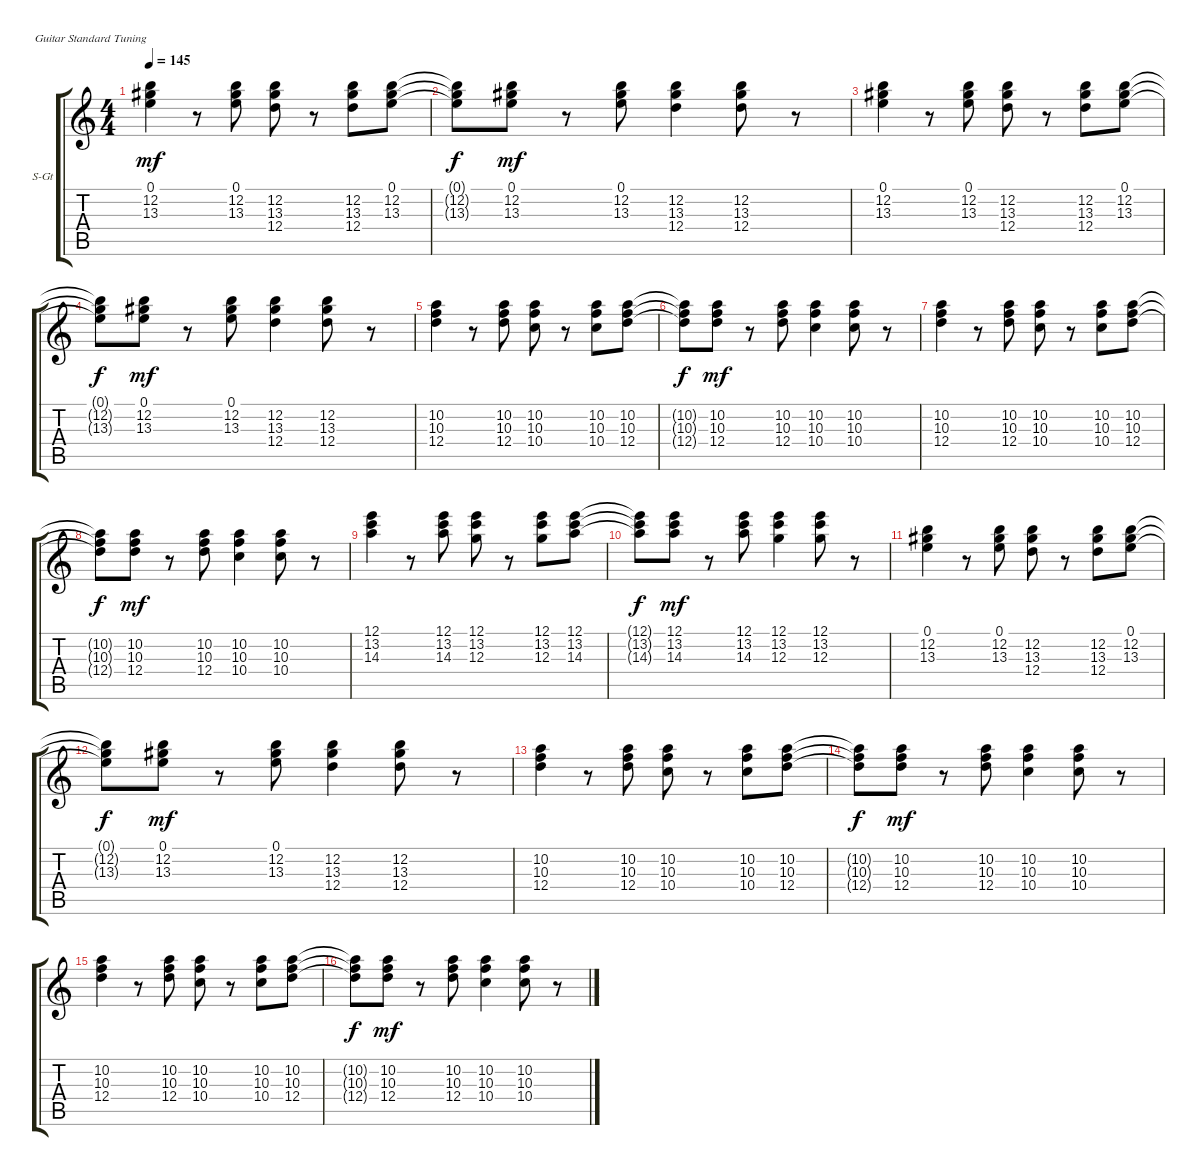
\bracketExtendMode groupsimilarinstruments
\firstSystemTrackNameOrientation horizontal
\otherSystemsTrackNameOrientation horizontal
\track ("Riff" "S-Gt") {instrument pad3polysynth}
\staff {score tabs}
\tuning (E4 B3 G3 D3 A2 E2)
\displaytranspose 12
\ts (4 4)
\tempo 145
\clef g2
\ks c
(0.1 12.2 13.3).4{dy mf} r.8 (0.1 12.2 13.3).8 (12.2 13.3 12.4).8 r.8 (12.2 13.3 12.4).8 (0.1 12.2 13.3).8 |
(0.1{t} 12.2{t} 13.3{t}).8{dy f} (0.1 12.2 13.3).8{dy mf} r.8 (0.1 12.2 13.3).8 (12.2 13.3 12.4).4 (12.2 13.3 12.4).8 r.8 |
(0.1 12.2 13.3).4 r.8 (0.1 12.2 13.3).8 (12.2 13.3 12.4).8 r.8 (12.2 13.3 12.4).8 (0.1 12.2 13.3).8 |
(0.1{t} 12.2{t} 13.3{t}).8{dy f} (0.1 12.2 13.3).8{dy mf} r.8 (0.1 12.2 13.3).8 (12.2 13.3 12.4).4 (12.2 13.3 12.4).8 r.8 |
(10.2 10.3 12.4).4 r.8 (10.2 10.3 12.4).8 (10.2 10.3 10.4).8 r.8 (10.2 10.3 10.4).8 (10.2 10.3 12.4).8 |
(10.2{t} 10.3{t} 12.4{t}).8{dy f} (10.2 10.3 12.4).8{dy mf} r.8 (10.2 10.3 12.4).8 (10.2 10.3 10.4).4 (10.2 10.3 10.4).8 r.8 |
(10.2 10.3 12.4).4 r.8 (10.2 10.3 12.4).8 (10.2 10.3 10.4).8 r.8 (10.2 10.3 10.4).8 (10.2 10.3 12.4).8 |
(10.2{t} 10.3{t} 12.4{t}).8{dy f} (10.2 10.3 12.4).8{dy mf} r.8 (10.2 10.3 12.4).8 (10.2 10.3 10.4).4 (10.2 10.3 10.4).8 r.8 |
(12.1 13.2 14.3).4 r.8 (12.1 13.2 14.3).8 (12.1 13.2 12.3).8 r.8 (12.1 13.2 12.3).8 (12.1 13.2 14.3).8 |
(12.1{t} 13.2{t} 14.3{t}).8{dy f} (12.1 13.2 14.3).8{dy mf} r.8 (12.1 13.2 14.3).8 (12.1 13.2 12.3).4 (12.1 13.2 12.3).8 r.8 |
(0.1 12.2 13.3).4 r.8 (0.1 12.2 13.3).8 (12.2 13.3 12.4).8 r.8 (12.2 13.3 12.4).8 (0.1 12.2 13.3).8 |
(0.1{t} 12.2{t} 13.3{t}).8{dy f} (0.1 12.2 13.3).8{dy mf} r.8 (0.1 12.2 13.3).8 (12.2 13.3 12.4).4 (12.2 13.3 12.4).8 r.8 |
(10.2 10.3 12.4).4 r.8 (10.2 10.3 12.4).8 (10.2 10.3 10.4).8 r.8 (10.2 10.3 10.4).8 (10.2 10.3 12.4).8 |
(10.2{t} 10.3{t} 12.4{t}).8{dy f} (10.2 10.3 12.4).8{dy mf} r.8 (10.2 10.3 12.4).8 (10.2 10.3 10.4).4 (10.2 10.3 10.4).8 r.8 |
(10.2 10.3 12.4).4 r.8 (10.2 10.3 12.4).8 (10.2 10.3 10.4).8 r.8 (10.2 10.3 10.4).8 (10.2 10.3 12.4).8 |
(10.2{t} 10.3{t} 12.4{t}).8{dy f} (10.2 10.3 12.4).8{dy mf} r.8 (10.2 10.3 12.4).8 (10.2 10.3 10.4).4 (10.2 10.3 10.4).8 r.8
